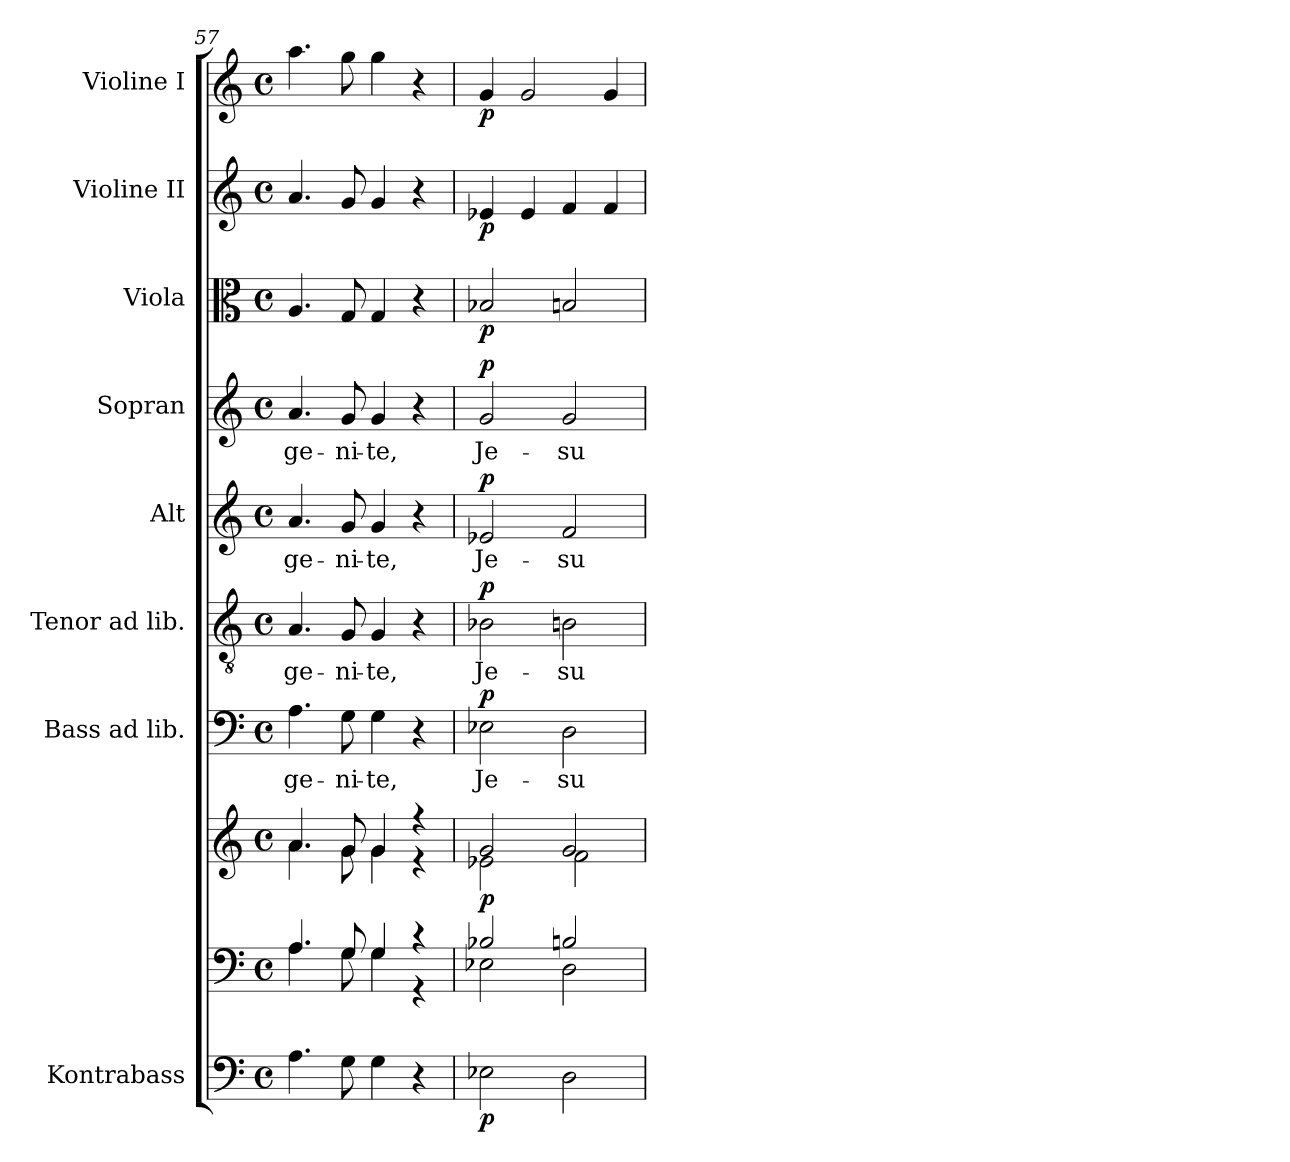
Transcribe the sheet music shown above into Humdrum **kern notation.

**kern	**dynam	**kern	**kern	**dynam	**kern	**text	**dynam	**kern	**text	**dynam	**kern	**text	**dynam	**kern	**text	**dynam	**kern	**dynam	**kern	**dynam	**kern	**dynam
*part9	*part9	*part8	*part8	*part8	*part7	*part7	*part7	*part6	*part6	*part6	*part5	*part5	*part5	*part4	*part4	*part4	*part3	*part3	*part2	*part2	*part1	*part1
*staff10	*staff10	*staff9	*staff8	*staff8/9	*staff7	*staff7	*staff7	*staff6	*staff6	*staff6	*staff5	*staff5	*staff5	*staff4	*staff4	*staff4	*staff3	*staff3	*staff2	*staff2	*staff1	*staff1
*I"Kontrabass	*	*	*	*	*I"Bass ad lib.	*	*	*I"Tenor ad lib.	*	*	*I"Alt	*	*	*I"Sopran	*	*	*I"Viola	*	*I"Violine II	*	*I"Violine I	*
*I'Kb.	*	*	*	*	*I'B.	*	*	*I'T.	*	*	*I'A.	*	*	*I'S.	*	*	*I'Vla.	*	*I'Vl. II	*	*I'Vl. I	*
*clefF4	*	*clefF4	*clefG2	*	*clefF4	*	*	*clefGv2	*	*	*clefG2	*	*	*clefG2	*	*	*clefC3	*	*clefG2	*	*clefG2	*
*ITrd7c12	*	*	*	*	*	*	*	*	*	*	*	*	*	*	*	*	*	*	*	*	*	*
*k[]	*	*k[]	*k[]	*	*k[]	*	*	*k[]	*	*	*k[]	*	*	*k[]	*	*	*k[]	*	*k[]	*	*k[]	*
*C:	*	*C:	*C:	*	*C:	*	*	*C:	*	*	*C:	*	*	*C:	*	*	*C:	*	*C:	*	*C:	*
*M4/4	*	*M4/4	*M4/4	*	*M4/4	*	*	*M4/4	*	*	*M4/4	*	*	*M4/4	*	*	*M4/4	*	*M4/4	*	*M4/4	*
*met(c)	*	*met(c)	*met(c)	*	*met(c)	*	*	*met(c)	*	*	*met(c)	*	*	*met(c)	*	*	*met(c)	*	*met(c)	*	*met(c)	*
=57	=57	=57	=57	=57	=57	=57	=57	=57	=57	=57	=57	=57	=57	=57	=57	=57	=57	=57	=57	=57	=57	=57
*	*	*^	*^	*	*	*	*	*	*	*	*	*	*	*	*	*	*	*	*	*	*	*
!	!	!	!	!	!	!	!	!LO:LY:b	!	!	!LO:LY:b	!	!	!LO:LY:b	!	!	!LO:LY:b	!	!	!	!	!	!	!
4.AA\	.	4.A/	4.A\	4.a/	4.a\	.	4.A\	-ge-	.	4.A/	-ge-	.	4.a/	-ge-	.	4.a/	-ge-	.	4.A/	.	4.a/	.	4.aa\	.
!	!	!	!	!	!	!	!	!LO:LY:b	!	!	!LO:LY:b	!	!	!LO:LY:b	!	!	!LO:LY:b	!	!	!	!	!	!	!
8GG\	.	8G/	8G\	8g/	8g\	.	8G\	-ni-	.	8G/	-ni-	.	8g/	-ni-	.	8g/	-ni-	.	8G/	.	8g/	.	8gg\	.
!	!	!	!	!	!	!	!	!LO:LY:b	!	!	!LO:LY:b	!	!	!LO:LY:b	!	!	!LO:LY:b	!	!	!	!	!	!	!
4GG\	.	4G/	4G\	4g/	4g\	.	4G\	-te,	.	4G/	-te,	.	4g/	-te,	.	4g/	-te,	.	4G/	.	4g/	.	4gg\	.
4r	.	4r	4r	4r	4r	.	4r	.	.	4r	.	.	4r	.	.	4r	.	.	4r	.	4r	.	4r	.
=58	=58	=58	=58	=58	=58	=58	=58	=58	=58	=58	=58	=58	=58	=58	=58	=58	=58	=58	=58	=58	=58	=58	=58	=58
!	!LO:DY:b	!	!	!	!	!LO:DY:b	!	!LO:LY:b	!LO:DY:a	!	!LO:LY:b	!LO:DY:a	!	!LO:LY:b	!LO:DY:a	!	!LO:LY:b	!LO:DY:a	!	!LO:DY:b	!	!LO:DY:b	!	!LO:DY:b
2EE-X\	p	2B-X/	2E-X\	2g/	2e-X\	p	2E-X\	Je-	p	2B-X\	Je-	p	2e-X/	Je-	p	2g/	Je-	p	2B-X/	p	4e-X/	p	4g/	p
.	.	.	.	.	.	.	.	.	.	.	.	.	.	.	.	.	.	.	.	.	4e-/	.	2g/	.
!	!	!	!	!	!	!	!	!LO:LY:b	!	!	!LO:LY:b	!	!	!LO:LY:b	!	!	!LO:LY:b	!	!	!	!	!	!	!
2DD\	.	2Bn/	2D\	2g/	2f\	.	2D\	-su	.	2Bn\	-su	.	2f/	-su	.	2g/	-su	.	2Bn/	.	4f/	.	.	.
.	.	.	.	.	.	.	.	.	.	.	.	.	.	.	.	.	.	.	.	.	4f/	.	4g/	.
*	*	*v	*v	*	*	*	*	*	*	*	*	*	*	*	*	*	*	*	*	*	*	*	*	*
*	*	*	*v	*v	*	*	*	*	*	*	*	*	*	*	*	*	*	*	*	*	*	*	*
=	=	=	=	=	=	=	=	=	=	=	=	=	=	=	=	=	=	=	=	=	=	=
*-	*-	*-	*-	*-	*-	*-	*-	*-	*-	*-	*-	*-	*-	*-	*-	*-	*-	*-	*-	*-	*-	*-
